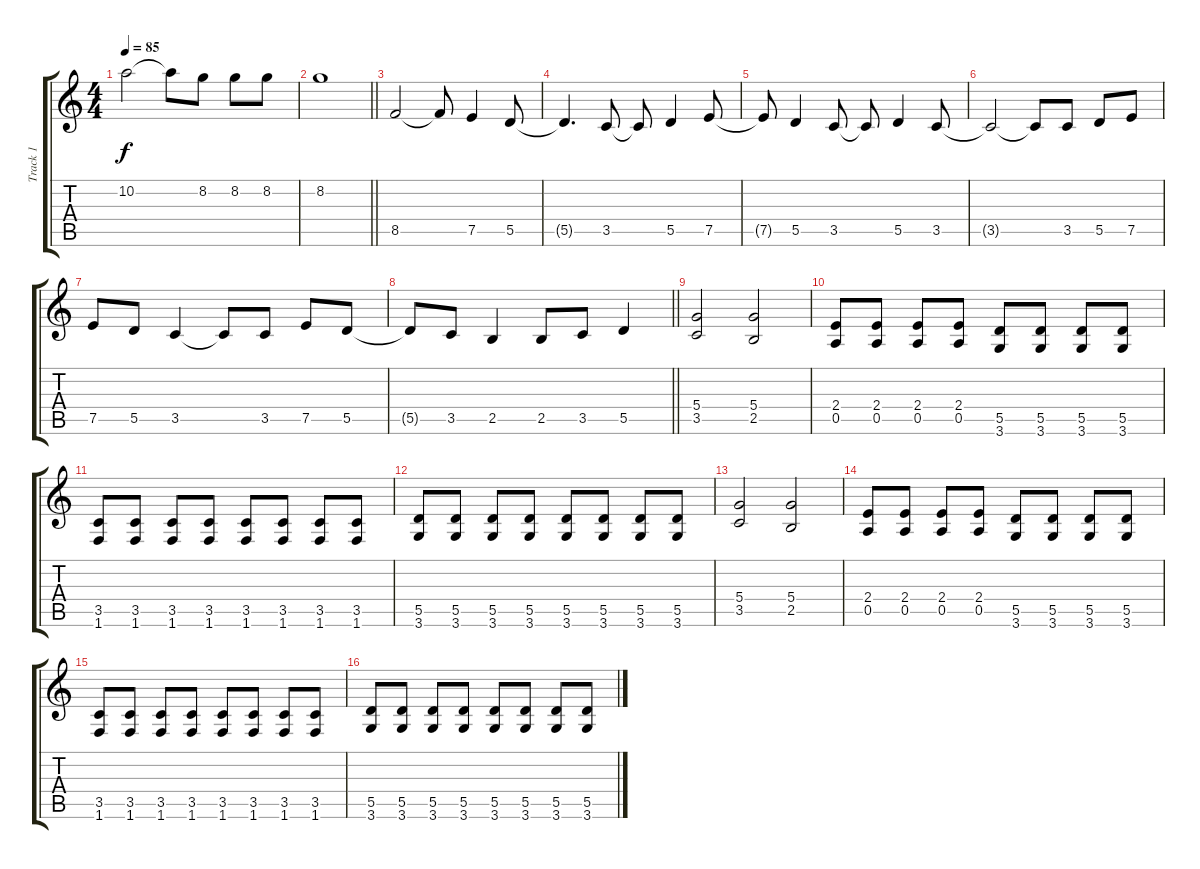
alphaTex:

\track ("Track 1" "Track 1") {instrument electricguitarjazz}
\staff {score tabs}
\tuning (E4 B3 G3 D3 A2 E2) {hide}
\ts (4 4)
\tempo 85
\clef g2
\ks c
10.2.2{dy f} 10.2{t}.8 8.2.8 8.2.8 8.2.8 |
\barLineRight lightlight
8.2.1 |
8.5.2{instrument electricguitarjazz} 8.5{t}.8 7.5.4 5.5.8 |
5.5{t}.4{d} 3.5.8 3.5{t}.8 5.5.4 7.5.8 |
7.5{t}.8 5.5.4 3.5.8 3.5{t}.8 5.5.4 3.5.8 |
3.5{t}.2 3.5{t}.8 3.5.8 5.5.8 7.5.8 |
7.5.8 5.5.8 3.5.4 3.5{t}.8 3.5.8 7.5.8 5.5.8 |
\barLineRight lightlight
5.5{t}.8 3.5.8 2.5.4 2.5.8 3.5.8 5.5.4 |
(5.4 3.5).2{instrument overdrivenguitar} (5.4 2.5).2 |
(2.4 0.5).8 (2.4 0.5).8 (2.4 0.5).8 (2.4 0.5).8 (5.5 3.6).8 (5.5 3.6).8 (5.5 3.6).8 (5.5 3.6).8 |
(3.5 1.6).8 (3.5 1.6).8 (3.5 1.6).8 (3.5 1.6).8 (3.5 1.6).8 (3.5 1.6).8 (3.5 1.6).8 (3.5 1.6).8 |
(5.5 3.6).8 (5.5 3.6).8 (5.5 3.6).8 (5.5 3.6).8 (5.5 3.6).8 (5.5 3.6).8 (5.5 3.6).8 (5.5 3.6).8 |
(5.4 3.5).2 (5.4 2.5).2 |
(2.4 0.5).8 (2.4 0.5).8 (2.4 0.5).8 (2.4 0.5).8 (5.5 3.6).8 (5.5 3.6).8 (5.5 3.6).8 (5.5 3.6).8 |
(3.5 1.6).8 (3.5 1.6).8 (3.5 1.6).8 (3.5 1.6).8 (3.5 1.6).8 (3.5 1.6).8 (3.5 1.6).8 (3.5 1.6).8 |
(5.5 3.6).8 (5.5 3.6).8 (5.5 3.6).8 (5.5 3.6).8 (5.5 3.6).8 (5.5 3.6).8 (5.5 3.6).8 (5.5 3.6).8
